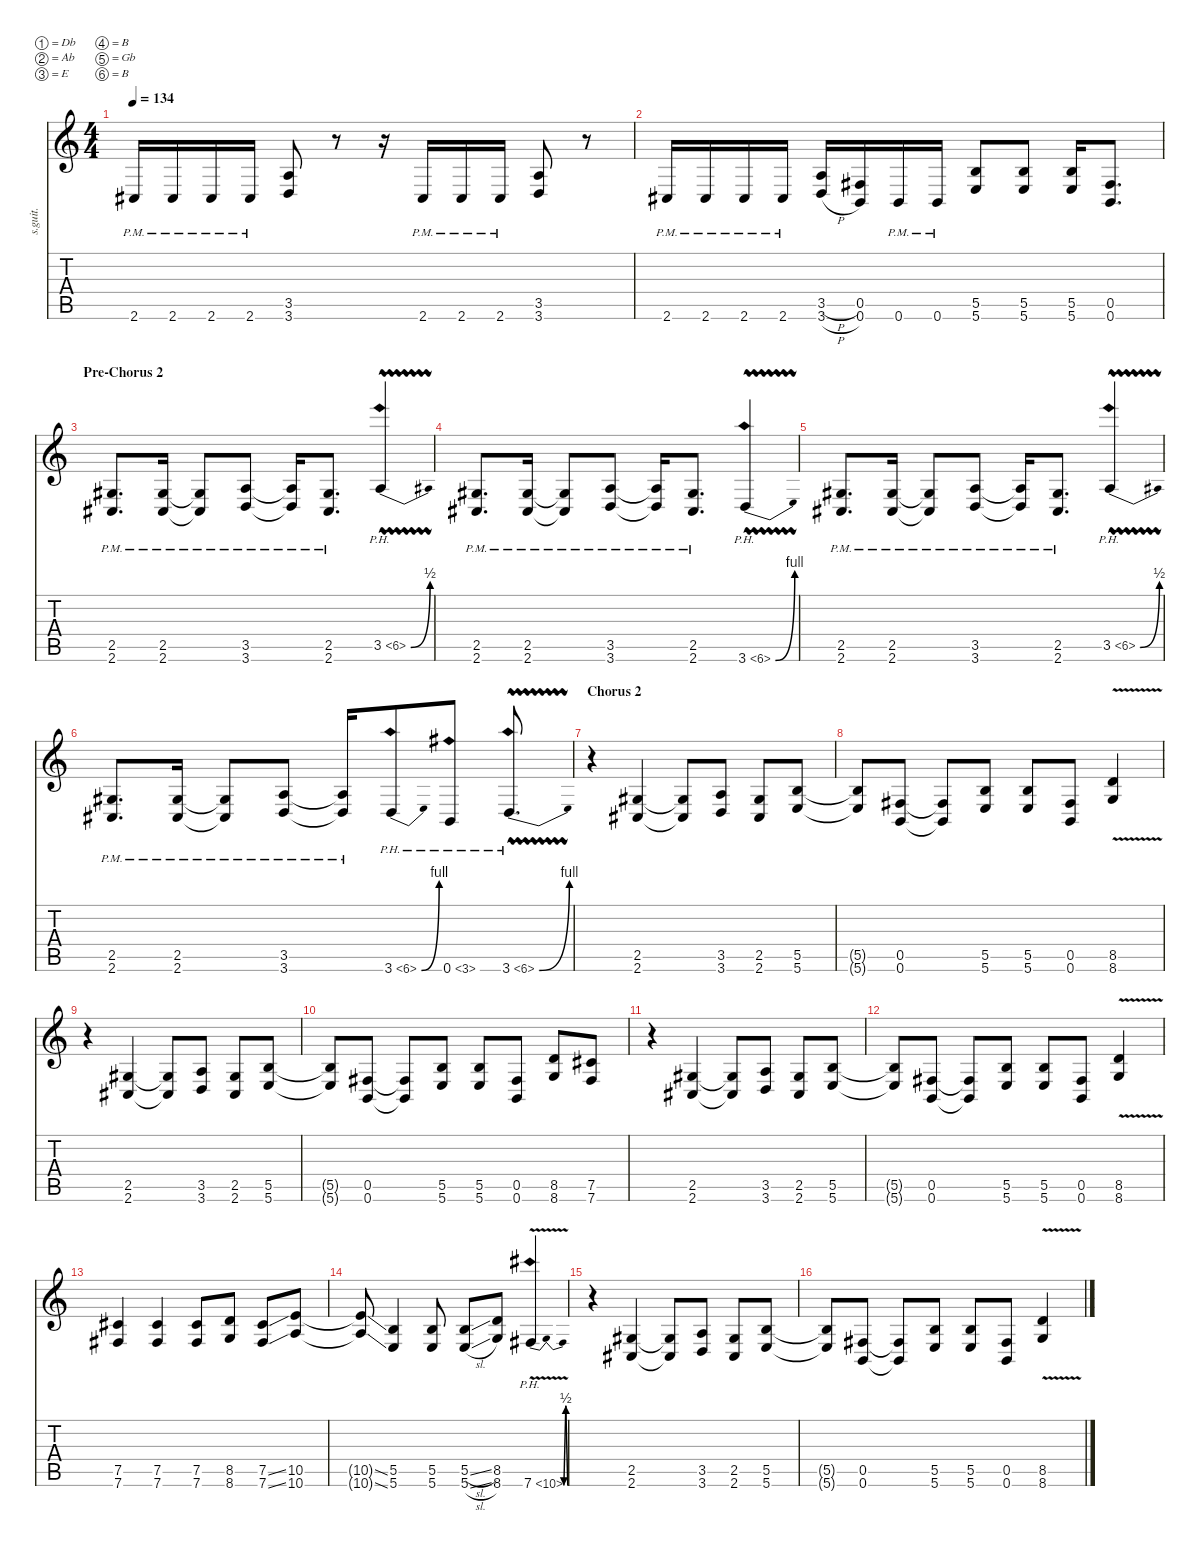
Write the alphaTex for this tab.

\defaultSystemsLayout 4
\hideDynamics
\bracketExtendMode nobrackets
\track ("Mick Thomson" "s.guit.") {instrument distortionguitar}
\staff {score tabs}
\tuning (Db4 Ab3 E3 B2 Gb2 B1)
\ts (4 4)
\tempo 134
\clef g2
\ks c
2.6{pm acc #}.16{dy f} 2.6{pm acc #}.16 2.6{pm acc #}.16 2.6{pm acc #}.16 (3.5 3.6).8 r.8 r.16 2.6{pm acc #}.16 2.6{pm acc #}.16 2.6{pm acc #}.16 (3.5 3.6).8 r.8 |
2.6{pm acc #}.16 2.6{pm acc #}.16 2.6{pm acc #}.16 2.6{pm acc #}.16 (3.5{h} 3.6{h}).16 (0.5{acc #} 0.6).16 0.6{pm}.16 0.6{pm}.16 (5.5 5.6).8 (5.5 5.6).8 (5.5 5.6).16 (0.5{acc #} 0.6).8{d} |
\section ("" "Pre-Chorus 2")
(2.5{pm acc #} 2.6{pm acc #}).8{d} (2.5{pm acc #} 2.6{pm acc #}).16 (2.5{pm t acc #} 2.6{pm t acc #}).8 (3.5{pm} 3.6{pm}).8 (3.5{pm t} 3.6{pm t}).16 (2.5{pm acc #} 2.6{pm acc #}).8{d} 3.5{be (bend 0 0 15 2) ph 3 vw}.4 |
(2.5{pm acc #} 2.6{pm acc #}).8{d} (2.5{pm acc #} 2.6{pm acc #}).16 (2.5{pm t acc #} 2.6{pm t acc #}).8 (3.5{pm} 3.6{pm}).8 (3.5{pm t} 3.6{pm t}).16 (2.5{pm acc #} 2.6{pm acc #}).8{d} 3.6{be (bend 0 0 15 4) ph 3 vw}.4 |
(2.5{pm acc #} 2.6{pm acc #}).8{d} (2.5{pm acc #} 2.6{pm acc #}).16 (2.5{pm t acc #} 2.6{pm t acc #}).8 (3.5{pm} 3.6{pm}).8 (3.5{pm t} 3.6{pm t}).16 (2.5{pm acc #} 2.6{pm acc #}).8{d} 3.5{be (bend 0 0 15 2) ph 3 vw}.4 |
(2.5{pm acc #} 2.6{pm acc #}).8{d} (2.5{pm acc #} 2.6{pm acc #}).16 (2.5{pm t acc #} 2.6{pm t acc #}).8 (3.5{pm} 3.6{pm}).8 (3.5{pm t} 3.6{pm t}).16 3.6{be (bend 0 0 15 4) ph 3}.8 0.6{ph 3}.8 3.6{be (bend 0 0 15 4) ph 3 vw}.8{d} |
\section ("" "Chorus 2")
r.4 (2.5{acc #} 2.6{acc #}).4 (2.5{t acc #} 2.6{t acc #}).8 (3.5 3.6).8 (2.5{acc #} 2.6{acc #}).8 (5.5 5.6).8 |
(5.5{t} 5.6{t}).8 (0.5{acc #} 0.6).8 (0.5{t acc #} 0.6{t}).8 (5.5 5.6).8 (5.5 5.6).8 (0.5{acc #} 0.6).8 (8.6{v} 8.5{v}).4 |
r.4 (2.5{acc #} 2.6{acc #}).4 (2.5{t acc #} 2.6{t acc #}).8 (3.5 3.6).8 (2.5{acc #} 2.6{acc #}).8 (5.5 5.6).8 |
(5.5{t} 5.6{t}).8 (0.5{acc #} 0.6).8 (0.5{t acc #} 0.6{t}).8 (5.5 5.6).8 (5.5 5.6).8 (0.5{acc #} 0.6).8 (8.5 8.6).8 (7.5{acc #} 7.6{acc #}).8 |
r.4 (2.5{acc #} 2.6{acc #}).4 (2.5{t acc #} 2.6{t acc #}).8 (3.5 3.6).8 (2.5{acc #} 2.6{acc #}).8 (5.5 5.6).8 |
(5.5{t} 5.6{t}).8 (0.5{acc #} 0.6).8 (0.5{t acc #} 0.6{t}).8 (5.5 5.6).8 (5.5 5.6).8 (0.5{acc #} 0.6).8 (8.6{v} 8.5{v}).4 |
(7.5{acc #} 7.6{acc #}).4 (7.5{acc #} 7.6{acc #}).4 (7.5{acc #} 7.6{acc #}).8 (8.5 8.6).8 (7.5{ss acc #} 7.6{ss acc #}).8 (10.5 10.6).8 |
(10.5{ss t} 10.6{ss t}).8 (5.5 5.6).4 (5.5 5.6).8 (5.5{sl} 5.6{sl}).8 (8.5 8.6).8 7.6{be (bendrelease 0 0 10.2 2 19.8 2 30 0) ph 3 v acc #}.4 |
r.4 (2.5{acc #} 2.6{acc #}).4 (2.5{t acc #} 2.6{t acc #}).8 (3.5 3.6).8 (2.5{acc #} 2.6{acc #}).8 (5.5 5.6).8 |
(5.5{t} 5.6{t}).8 (0.5{acc #} 0.6).8 (0.5{t acc #} 0.6{t}).8 (5.5 5.6).8 (5.5 5.6).8 (0.5{acc #} 0.6).8 (8.6{v} 8.5{v}).4
